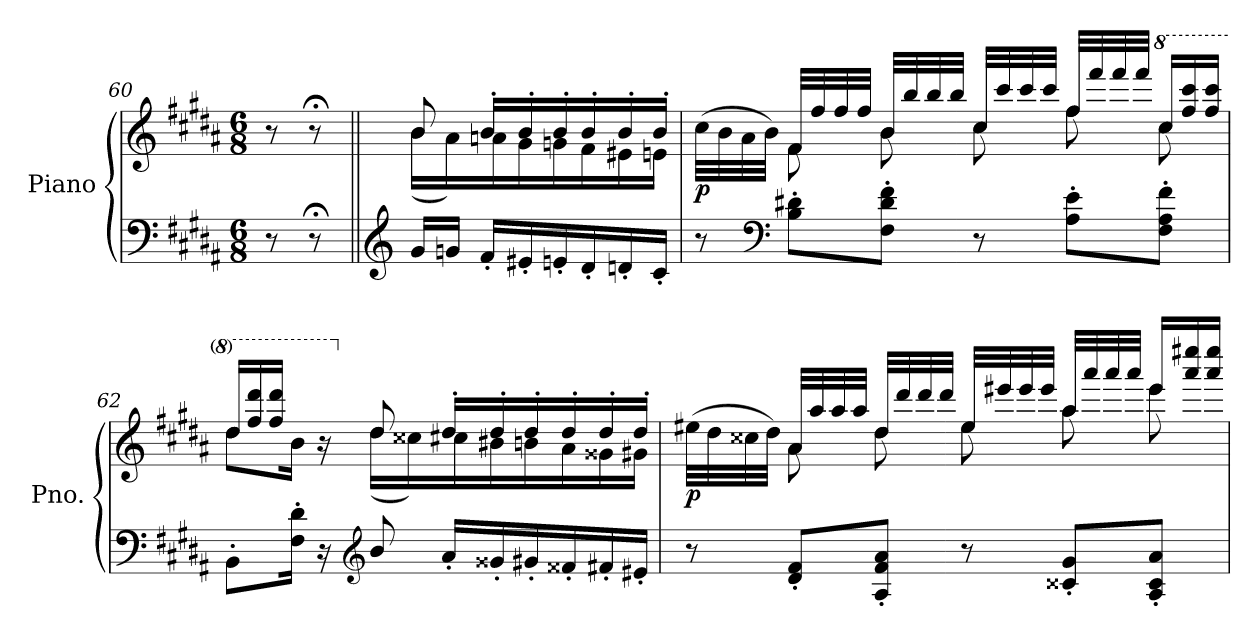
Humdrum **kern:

**kern	**kern	**dynam
*part1	*part1	*part1
*staff2	*staff1	*staff1/2
*I"Piano	*	*
*I'Pno.	*	*
*clefF4	*clefG2	*
*k[f#c#g#d#a#]	*k[f#c#g#d#a#]	*
*M6/8	*M6/8	*
=60	=60	=60
8r	8r	.
8r;<	8r;<	.
!!LO:LB:g=z
=60||	=60||	=60||
*clefG2	*	*
*	*^	*
16g#/LL	8b/	(>16b\LL	.
16gn/JJ	.	16a#\)	.
16f#'/LL	16b'/LL	16an\	.
16e#X'/	16b'/	16g#\	.
16en'/	16b'/	16gn\	.
16d#'/	16b'/	16f#\	.
16dn'/	16b'/	16e#X\	.
16c#'/JJ	16b'/JJ	16en\JJ	.
=61	=61	=61	=61
!	!	!	!LO:DY:b
8r	(>32cc#\LLL	8ryy	p
.	32b\	.	.
.	32a#\	.	.
.	32b\JJJ)	.	.
*clefF4	*	*	*
8B\' 8d#X\'L	32f#/LLL	8f#\	.
.	32ff#/	.	.
.	32ff#/	.	.
.	32ff#/JJJ	.	.
8F#\' 8d#\' 8f#\'J	32b/LLL	8b\	.
.	32bb/	.	.
.	32bb/	.	.
.	32bb/JJJ	.	.
8r	32cc#/LLL	8cc#\	.
.	32ccc#/	.	.
.	32ccc#/	.	.
.	32ccc#/JJJ	.	.
8A#\' 8e\'L	32ff#/LLL	8ff#\	.
.	32fff#/	.	.
.	32fff#/	.	.
.	32fff#/JJJ	.	.
*	*8va	*	*
*	*Xtuplet	*	*
8F#\' 8A#\' 8f#\'J	24ccc#/LL	8ccc#\	.
.	24fff#/ 24cccc#/	.	.
.	24fff#/ 24cccc#/JJ	.	.
!!LO:LB:g=z	!!
=62	=62	=62	=62
8BB'\L	24ddd#/LL	8ddd#\L	.
.	24fff#/ 24dddd#/	.	.
.	24fff#/ 24dddd#/JJ	.	.
16F#\' 16d#\'Jk	8ryy	16bb\Jk	.
16r	.	16r	.
*clefG2	*	*	*
*	*X8va	*	*
8b/	8dd#/	(>16dd#\LL	.
.	.	16cc##X\)	.
16a#'/LL	16dd#'/LL	16cc#X\	.
16g##X'/	16dd#'/	16b#X\	.
16g#X'/	16dd#'/	16bn\	.
16f##X'/	16dd#'/	16a#\	.
16f#X'/	16dd#'/	16g##X\	.
16e#X'/JJ	16dd#'/JJ	16g#X\JJ	.
=63	=63	=63	=63
!	!	!	!LO:DY:b
8r	(>32ee#X\LLL	8ryy	p
.	32dd#\	.	.
.	32cc##X\	.	.
.	32dd#\JJJ)	.	.
8d#/' 8f#/'L	32a#/LLL	8a#\	.
.	32aa#/	.	.
.	32aa#/	.	.
.	32aa#/JJJ	.	.
8A#/' 8f#/' 8a#/'J	32dd#/LLL	8dd#\	.
.	32ddd#/	.	.
.	32ddd#/	.	.
.	32ddd#/JJJ	.	.
8r	32ee#/LLL	8ee#\	.
.	32eee#X/	.	.
.	32eee#/	.	.
.	32eee#/JJJ	.	.
8c##X/' 8g#/'L	32aa#/LLL	8aa#\	.
.	32aaa#/	.	.
.	32aaa#/	.	.
.	32aaa#/JJJ	.	.
8A#/' 8c##/' 8a#/'J	24eee#/LL	8eee#\	.
.	24aaa#/ 24eeee#/	.	.
.	24aaa#/ 24eeee#/JJ	.	.
*	*v	*v	*
=	=	=
*-	*-	*-
